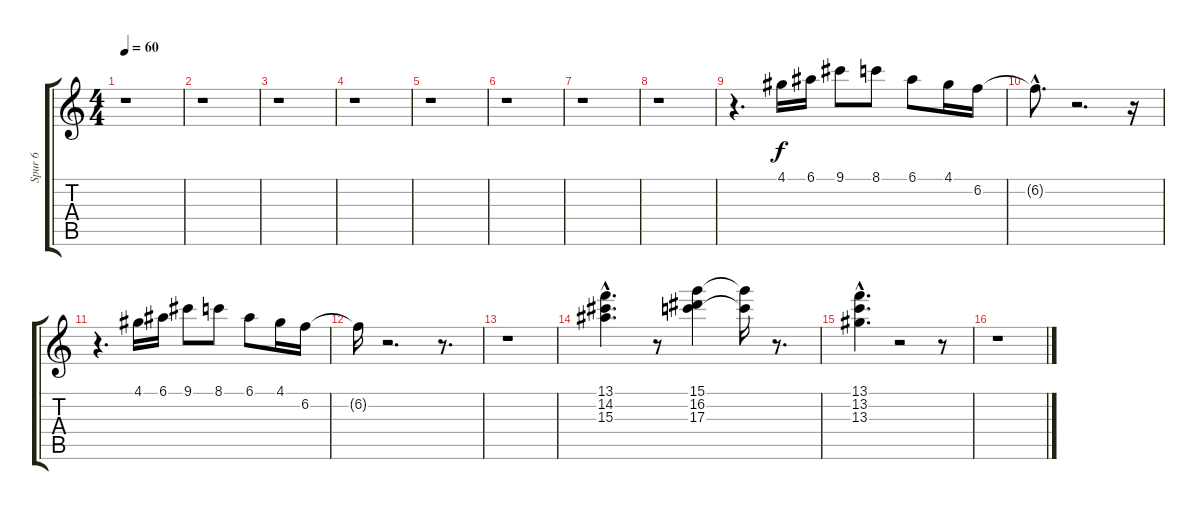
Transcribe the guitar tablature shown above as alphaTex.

\track ("Spur 6" "Spur 6") {instrument acousticguitarnylon}
\staff {score tabs}
\tuning (E4 B3 G3 D3 A2 E2) {hide}
\ts (4 4)
\tempo 60
\clef g2
\ks c
r.1{dy f} |
r.1 |
r.1 |
r.1 |
r.1 |
r.1 |
r.1 |
r.1 |
r.4{d} 4.1.16 6.1.16 9.1.8 8.1.8 6.1.8 4.1.16 6.2.16 |
6.2{hac t}.8{d} r.2{d} r.16 |
r.4{d} 4.1.16 6.1.16 9.1.8 8.1.8 6.1.8 4.1.16 6.2.16 |
6.2{t}.16 r.2{d} r.8{d} |
r.1 |
(13.1{hac} 14.2{hac} 15.3{hac}).4{d} r.8 (15.1 16.2 17.3).4 (15.1{t} 17.3{t}).16 r.8{d} |
(13.1{hac} 13.2{hac} 13.3{hac}).4{d} r.2 r.8 |
r.1
